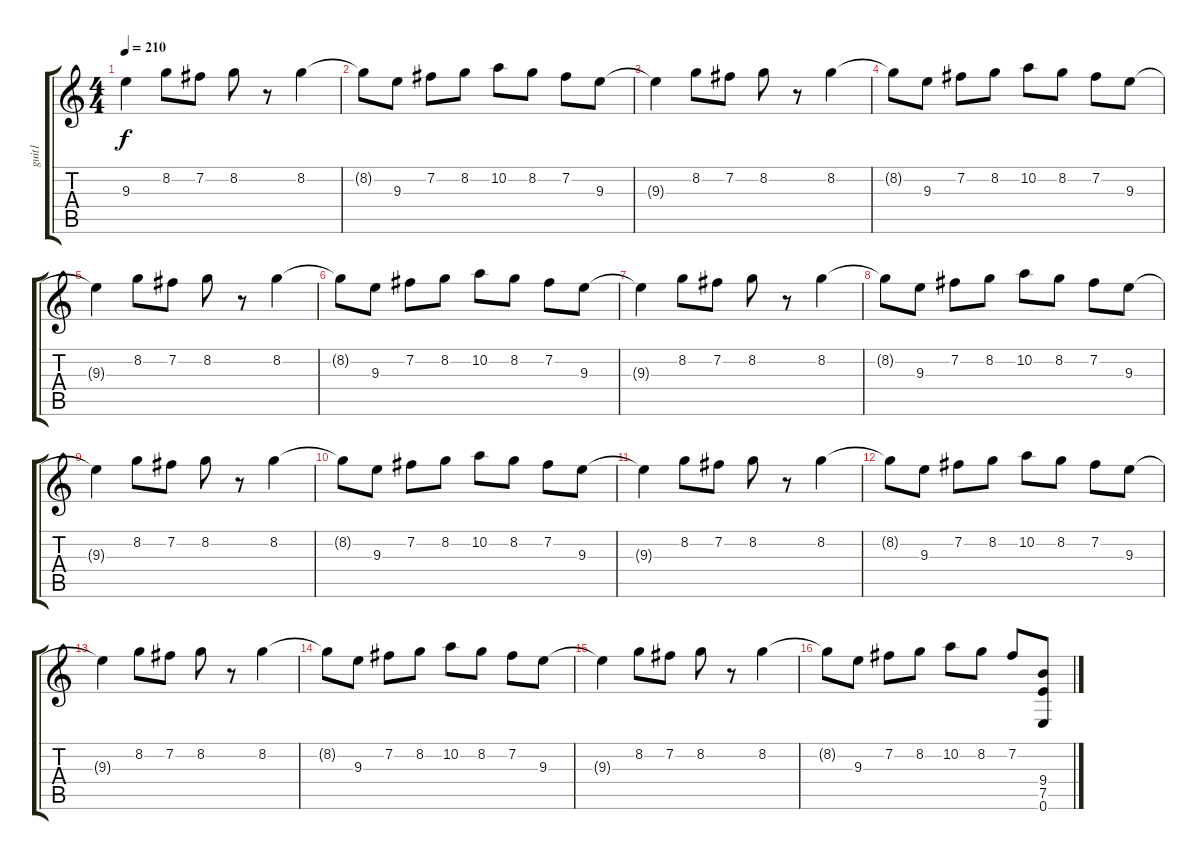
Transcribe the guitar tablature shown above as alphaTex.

\track ("guit1" "guit1") {instrument distortionguitar}
\staff {score tabs}
\tuning (E4 B3 G3 D3 A2 E2) {hide}
\ts (4 4)
\tempo 210
\clef g2
\ks c
9.3.4{dy f instrument distortionguitar} 8.2.8 7.2.8 8.2.8 r.8 8.2.4 |
8.2{t}.8 9.3.8 7.2.8 8.2.8 10.2.8 8.2.8 7.2.8 9.3.8 |
9.3{t}.4 8.2.8 7.2.8 8.2.8 r.8 8.2.4 |
8.2{t}.8 9.3.8 7.2.8 8.2.8 10.2.8 8.2.8 7.2.8 9.3.8 |
9.3{t}.4 8.2.8 7.2.8 8.2.8 r.8 8.2.4 |
8.2{t}.8 9.3.8 7.2.8 8.2.8 10.2.8 8.2.8 7.2.8 9.3.8 |
9.3{t}.4 8.2.8 7.2.8 8.2.8 r.8 8.2.4 |
8.2{t}.8 9.3.8 7.2.8 8.2.8 10.2.8 8.2.8 7.2.8 9.3.8 |
9.3{t}.4 8.2.8 7.2.8 8.2.8 r.8 8.2.4 |
8.2{t}.8 9.3.8 7.2.8 8.2.8 10.2.8 8.2.8 7.2.8 9.3.8 |
9.3{t}.4 8.2.8 7.2.8 8.2.8 r.8 8.2.4 |
8.2{t}.8 9.3.8 7.2.8 8.2.8 10.2.8 8.2.8 7.2.8 9.3.8 |
9.3{t}.4 8.2.8 7.2.8 8.2.8 r.8 8.2.4 |
8.2{t}.8 9.3.8 7.2.8 8.2.8 10.2.8 8.2.8 7.2.8 9.3.8 |
9.3{t}.4 8.2.8 7.2.8 8.2.8 r.8 8.2.4 |
8.2{t}.8 9.3.8 7.2.8 8.2.8 10.2.8 8.2.8 7.2.8 (9.4 7.5 0.6).8
